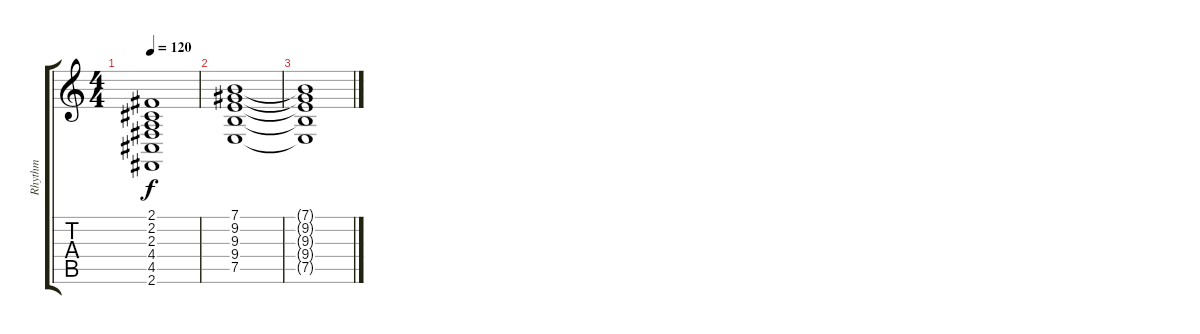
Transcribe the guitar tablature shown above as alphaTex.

\track ("Rhythm" "Rhythm") {instrument tremolostrings}
\staff {score tabs}
\tuning (E4 B3 G3 D3 A2 E2) {hide}
\ts (4 4)
\tempo 120
\clef g2
\ks c
(2.1 2.2 2.3 4.4 4.5 2.6).1{dy f} |
(7.1 9.2 9.3 9.4 7.5).1 |
(7.1{t} 9.2{t} 9.3{t} 9.4{t} 7.5{t}).1
